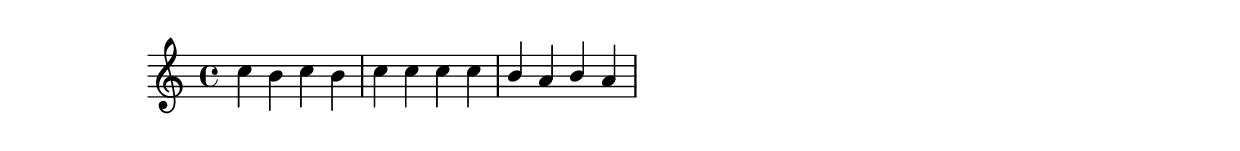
\header {

  texidoc = "Stem directions for notes on the middle staff line are
  determined by the directions of their neighbors."

}

\version "2.19.21"
\relative \new Voice \with {
     \consists "Melody_engraver"
     \override Stem.neutral-direction = #'()
} {
  c''4 b c b
  c c c c
  b a b a
} 
  
  
